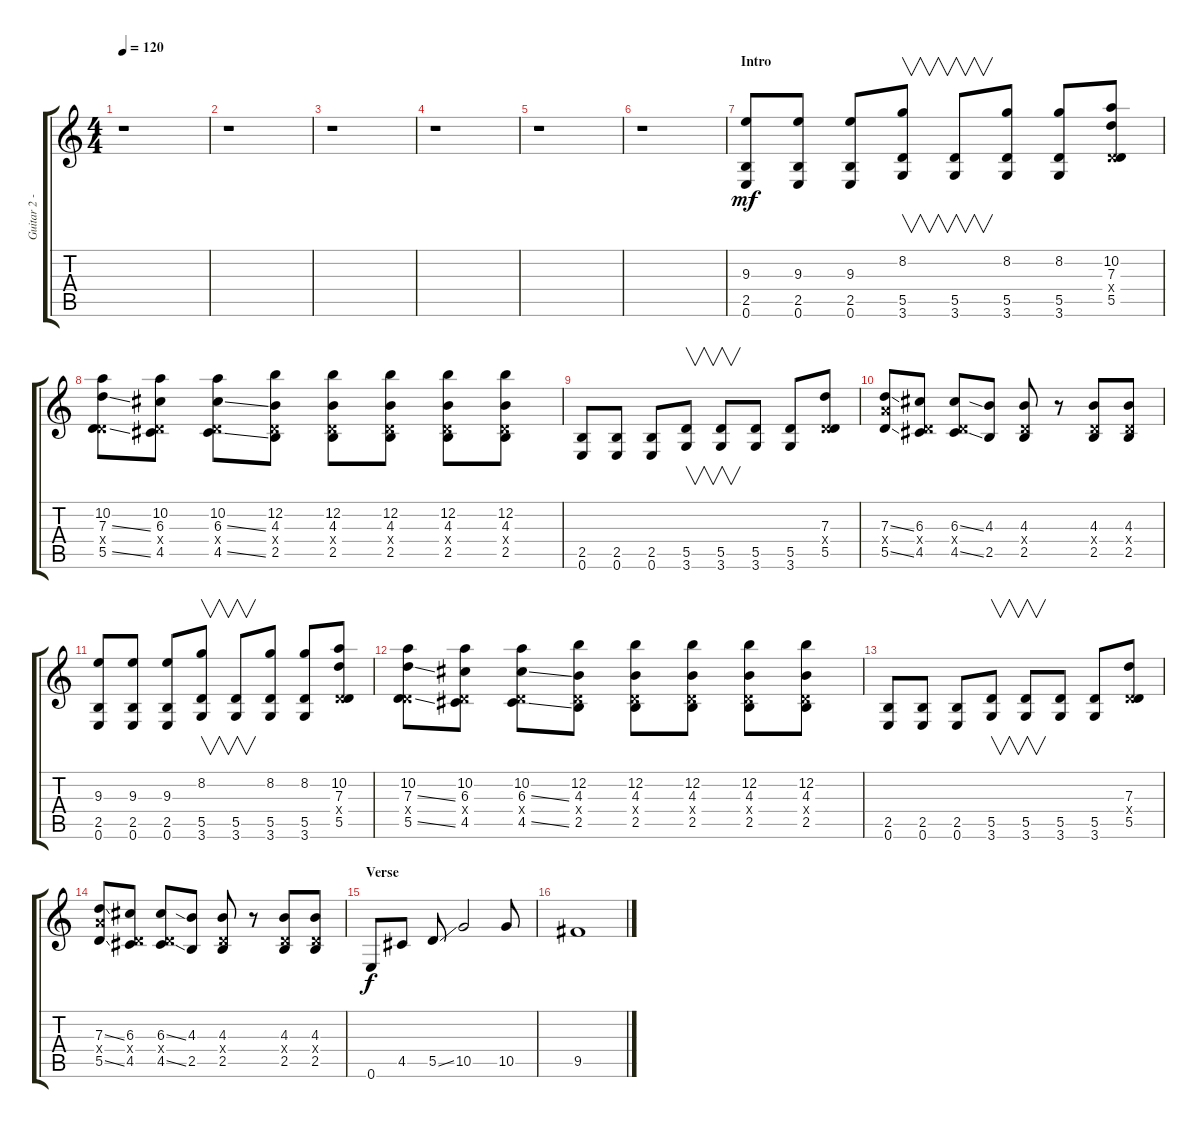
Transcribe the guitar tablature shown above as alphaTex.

\track ("Guitar 2 - Electric" "Guitar 2 -") {instrument electricguitarclean}
\staff {score tabs}
\tuning (E4 B3 G3 D3 A2 E2) {hide}
\ts (4 4)
\tempo 120
\clef g2
\ks c
r.1{dy mf instrument electricguitarclean} |
r.1 |
r.1 |
r.1 |
r.1 |
r.1 |
\section ("" "Intro")
(9.3 2.5 0.6).8 (9.3 2.5 0.6).8 (9.3 2.5 0.6).8 (8.2 5.5 3.6).8{v} (5.5 3.6).8{v} (8.2 5.5 3.6).8 (8.2 5.5 3.6).8 (10.2 7.3 0.4{x} 5.5).8 |
(10.2 7.3{ss} 0.4{x} 5.5{ss}).8 (10.2 6.3 0.4{x} 4.5).8 (10.2 6.3{ss} 0.4{x} 4.5{ss}).8 (12.2 4.3 0.4{x} 2.5).8 (12.2 4.3 0.4{x} 2.5).8 (12.2 4.3 0.4{x} 2.5).8 (12.2 4.3 0.4{x} 2.5).8 (12.2 4.3 0.4{x} 2.5).8 |
(2.5 0.6).8 (2.5 0.6).8 (2.5 0.6).8 (5.5 3.6).8{v} (5.5 3.6).8{v} (5.5 3.6).8 (5.5 3.6).8 (7.3 0.4{x} 5.5).8 |
(7.3{ss} 7.4{x} 5.5{ss}).8 (6.3 0.4{x} 4.5).8 (6.3{ss} 0.4{x} 4.5{ss}).8 (4.3 2.5).8 (4.3 0.4{x} 2.5).8 r.8 (4.3 0.4{x} 2.5).8 (4.3 0.4{x} 2.5).8 |
(9.3 2.5 0.6).8 (9.3 2.5 0.6).8 (9.3 2.5 0.6).8 (8.2 5.5 3.6).8{v} (5.5 3.6).8{v} (8.2 5.5 3.6).8 (8.2 5.5 3.6).8 (10.2 7.3 0.4{x} 5.5).8 |
(10.2 7.3{ss} 0.4{x} 5.5{ss}).8 (10.2 6.3 0.4{x} 4.5).8 (10.2 6.3{ss} 0.4{x} 4.5{ss}).8 (12.2 4.3 0.4{x} 2.5).8 (12.2 4.3 0.4{x} 2.5).8 (12.2 4.3 0.4{x} 2.5).8 (12.2 4.3 0.4{x} 2.5).8 (12.2 4.3 0.4{x} 2.5).8 |
(2.5 0.6).8 (2.5 0.6).8 (2.5 0.6).8 (5.5 3.6).8{v} (5.5 3.6).8{v} (5.5 3.6).8 (5.5 3.6).8 (7.3 0.4{x} 5.5).8 |
(7.3{ss} 7.4{x} 5.5{ss}).8 (6.3 0.4{x} 4.5).8 (6.3{ss} 0.4{x} 4.5{ss}).8 (4.3 2.5).8 (4.3 0.4{x} 2.5).8 r.8 (4.3 0.4{x} 2.5).8 (4.3 0.4{x} 2.5).8 |
\section ("" "Verse")
0.6.8{dy f} 4.5.8 5.5{ss}.8 10.5.2 10.5.8 |
\section ("" "")
9.5.1
